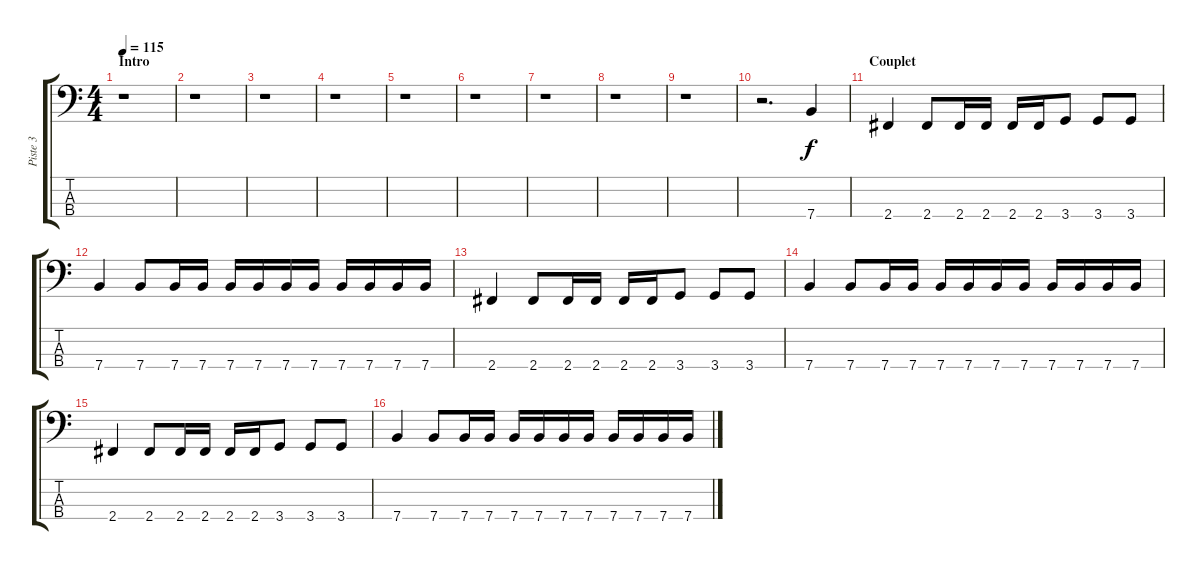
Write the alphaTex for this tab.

\track ("Piste 3" "Piste 3") {instrument electricbasspick}
\staff {score tabs}
\tuning (G2 D2 A1 E1) {hide}
\ts (4 4)
\section ("" "Intro")
\tempo 115
\clef f4
\ks c
r.1{dy f instrument electricbasspick} |
r.1 |
r.1 |
r.1 |
r.1 |
r.1 |
r.1 |
r.1 |
r.1 |
r.2{d} 7.4.4 |
\section ("" "Couplet")
2.4.4 2.4.8 2.4.16 2.4.16 2.4.16 2.4.16 3.4.8 3.4.8 3.4.8 |
7.4.4 7.4.8 7.4.16 7.4.16 7.4.16 7.4.16 7.4.16 7.4.16 7.4.16 7.4.16 7.4.16 7.4.16 |
2.4.4 2.4.8 2.4.16 2.4.16 2.4.16 2.4.16 3.4.8 3.4.8 3.4.8 |
7.4.4 7.4.8 7.4.16 7.4.16 7.4.16 7.4.16 7.4.16 7.4.16 7.4.16 7.4.16 7.4.16 7.4.16 |
2.4.4 2.4.8 2.4.16 2.4.16 2.4.16 2.4.16 3.4.8 3.4.8 3.4.8 |
7.4.4 7.4.8 7.4.16 7.4.16 7.4.16 7.4.16 7.4.16 7.4.16 7.4.16 7.4.16 7.4.16 7.4.16
